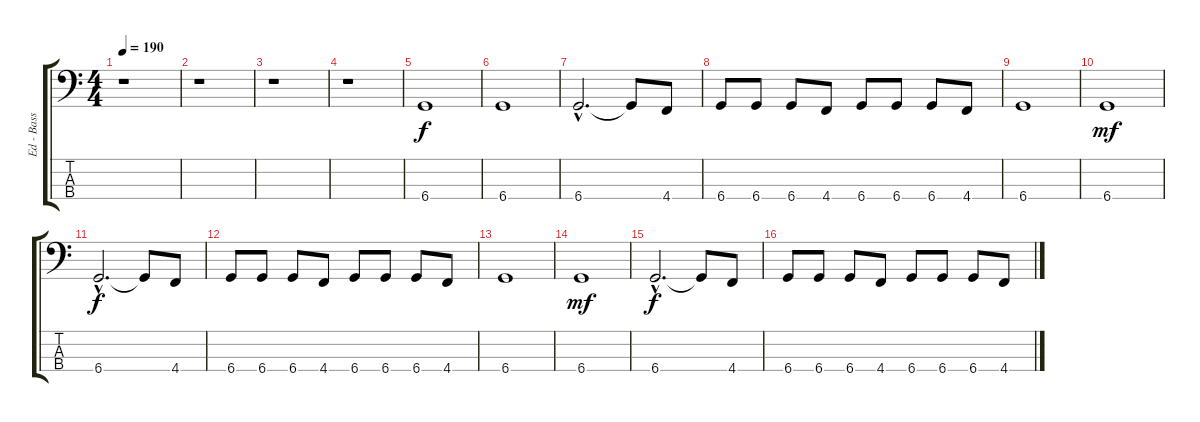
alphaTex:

\track ("Ed - Bass" "Ed - Bass") {instrument electricbasspick}
\staff {score tabs}
\tuning (Gb2 Db2 Ab1 Db1) {hide}
\ts (4 4)
\tempo 190
\clef f4
\ks c
r.1{dy f instrument electricbasspick} |
r.1 |
r.1 |
r.1 |
6.4.1 |
6.4.1 |
6.4{hac}.2{d} 6.4{t}.8 4.4.8 |
6.4.8 6.4.8 6.4.8 4.4.8 6.4.8 6.4.8 6.4.8 4.4.8 |
6.4.1 |
6.4.1{dy mf} |
6.4{hac}.2{d dy f} 6.4{t}.8 4.4.8 |
6.4.8 6.4.8 6.4.8 4.4.8 6.4.8 6.4.8 6.4.8 4.4.8 |
6.4.1 |
6.4.1{dy mf} |
6.4{hac}.2{d dy f} 6.4{t}.8 4.4.8 |
6.4.8 6.4.8 6.4.8 4.4.8 6.4.8 6.4.8 6.4.8 4.4.8
